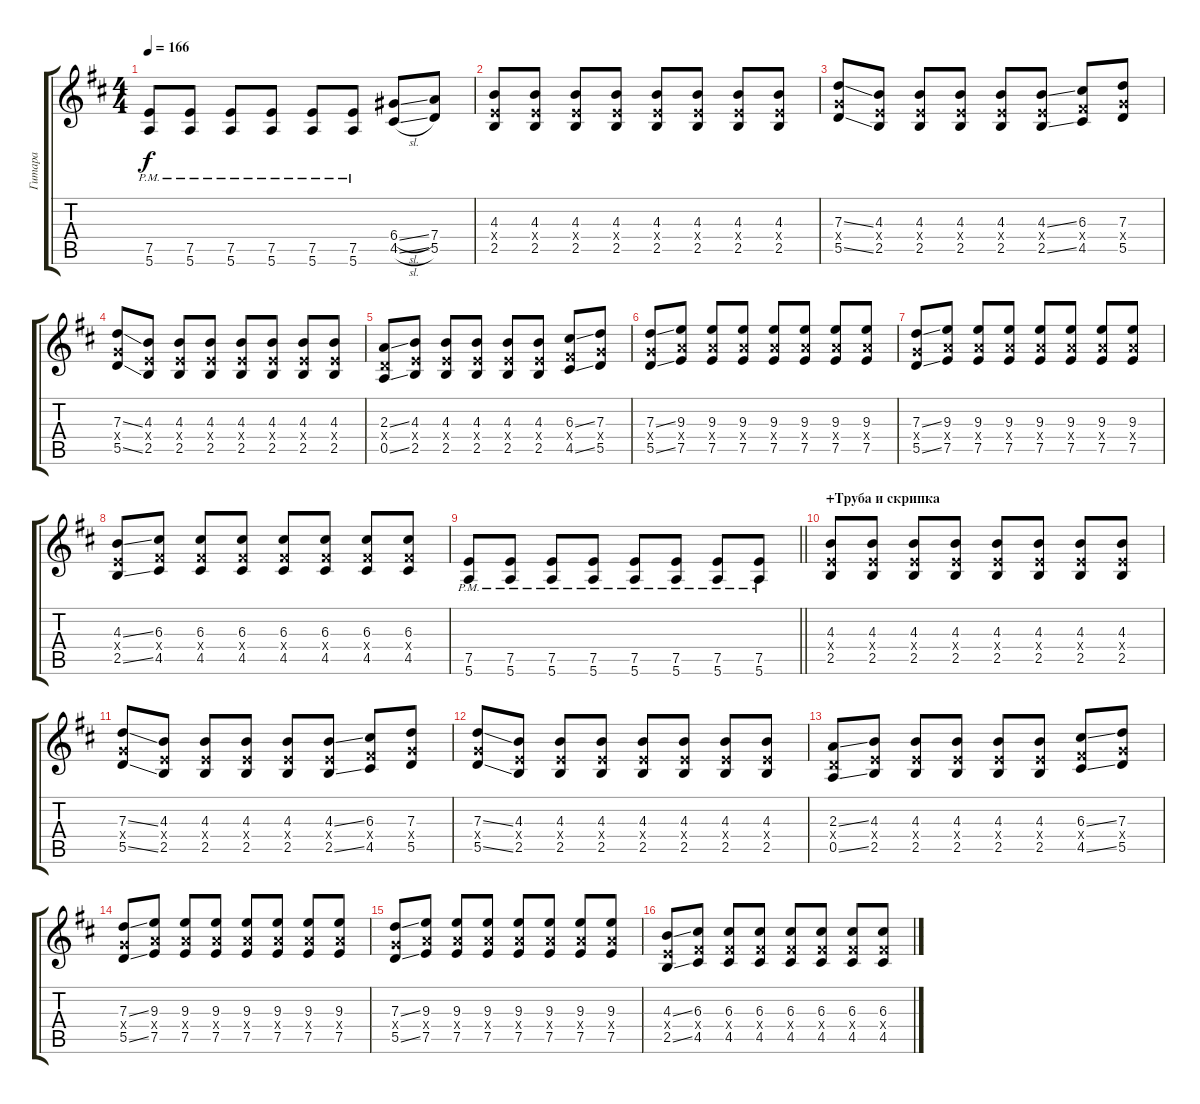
\track ("Гитара" "Гитара") {instrument distortionguitar}
\staff {score tabs}
\tuning (E4 B3 G3 D3 A2 E2) {hide}
\ts (4 4)
\tempo 166
\clef g2
\ks bminor
(7.5{pm} 5.6{pm}).8{dy f} (7.5{pm} 5.6{pm}).8 (7.5{pm} 5.6{pm}).8 (7.5{pm} 5.6{pm}).8 (7.5{pm} 5.6{pm}).8 (7.5{pm} 5.6{pm}).8 (6.4{sl} 4.5{sl}).8 (7.4 5.5).8 |
(4.3 2.4{x} 2.5).8 (4.3 2.4{x} 2.5).8 (4.3 2.4{x} 2.5).8 (4.3 2.4{x} 2.5).8 (4.3 2.4{x} 2.5).8 (4.3 2.4{x} 2.5).8 (4.3 2.4{x} 2.5).8 (4.3 2.4{x} 2.5).8 |
(7.3{ss} 5.4{x} 5.5{ss}).8 (4.3 2.4{x} 2.5).8 (4.3 2.4{x} 2.5).8 (4.3 2.4{x} 2.5).8 (4.3 2.4{x} 2.5).8 (4.3{ss} 2.4{x} 2.5{ss}).8 (6.3 4.4{x} 4.5).8 (7.3 5.4{x} 5.5).8 |
(7.3{ss} 5.4{x} 5.5{ss}).8 (4.3 2.4{x} 2.5).8 (4.3 2.4{x} 2.5).8 (4.3 2.4{x} 2.5).8 (4.3 2.4{x} 2.5).8 (4.3 2.4{x} 2.5).8 (4.3 2.4{x} 2.5).8 (4.3 2.4{x} 2.5).8 |
(2.3{ss} 0.4{x} 0.5{ss}).8 (4.3 2.4{x} 2.5).8 (4.3 2.4{x} 2.5).8 (4.3 2.4{x} 2.5).8 (4.3 2.4{x} 2.5).8 (4.3 2.4{x} 2.5).8 (6.3{ss} 4.4{x} 4.5{ss}).8 (7.3 5.4{x} 5.5).8 |
(7.3{ss} 5.4{x} 5.5{ss}).8 (9.3 7.4{x} 7.5).8 (9.3 7.4{x} 7.5).8 (9.3 7.4{x} 7.5).8 (9.3 7.4{x} 7.5).8 (9.3 7.4{x} 7.5).8 (9.3 7.4{x} 7.5).8 (9.3 7.4{x} 7.5).8 |
(7.3{ss} 5.4{x} 5.5{ss}).8 (9.3 7.4{x} 7.5).8 (9.3 7.4{x} 7.5).8 (9.3 7.4{x} 7.5).8 (9.3 7.4{x} 7.5).8 (9.3 7.4{x} 7.5).8 (9.3 7.4{x} 7.5).8 (9.3 7.4{x} 7.5).8 |
(4.3{ss} 2.4{x} 2.5{ss}).8 (6.3 4.4{x} 4.5).8 (6.3 4.4{x} 4.5).8 (6.3 4.4{x} 4.5).8 (6.3 4.4{x} 4.5).8 (6.3 4.4{x} 4.5).8 (6.3 4.4{x} 4.5).8 (6.3 4.4{x} 4.5).8 |
\barLineRight lightlight
(7.5{pm} 5.6{pm}).8 (7.5{pm} 5.6{pm}).8 (7.5{pm} 5.6{pm}).8 (7.5{pm} 5.6{pm}).8 (7.5{pm} 5.6{pm}).8 (7.5{pm} 5.6{pm}).8 (7.5{pm} 5.6{pm}).8 (7.5{pm} 5.6{pm}).8 |
\section ("" "+Труба и скрипка")
(4.3 2.4{x} 2.5).8 (4.3 2.4{x} 2.5).8 (4.3 2.4{x} 2.5).8 (4.3 2.4{x} 2.5).8 (4.3 2.4{x} 2.5).8 (4.3 2.4{x} 2.5).8 (4.3 2.4{x} 2.5).8 (4.3 2.4{x} 2.5).8 |
(7.3{ss} 5.4{x} 5.5{ss}).8 (4.3 2.4{x} 2.5).8 (4.3 2.4{x} 2.5).8 (4.3 2.4{x} 2.5).8 (4.3 2.4{x} 2.5).8 (4.3{ss} 2.4{x} 2.5{ss}).8 (6.3 4.4{x} 4.5).8 (7.3 5.4{x} 5.5).8 |
(7.3{ss} 5.4{x} 5.5{ss}).8 (4.3 2.4{x} 2.5).8 (4.3 2.4{x} 2.5).8 (4.3 2.4{x} 2.5).8 (4.3 2.4{x} 2.5).8 (4.3 2.4{x} 2.5).8 (4.3 2.4{x} 2.5).8 (4.3 2.4{x} 2.5).8 |
(2.3{ss} 0.4{x} 0.5{ss}).8 (4.3 2.4{x} 2.5).8 (4.3 2.4{x} 2.5).8 (4.3 2.4{x} 2.5).8 (4.3 2.4{x} 2.5).8 (4.3 2.4{x} 2.5).8 (6.3{ss} 4.4{x} 4.5{ss}).8 (7.3 5.4{x} 5.5).8 |
(7.3{ss} 5.4{x} 5.5{ss}).8 (9.3 7.4{x} 7.5).8 (9.3 7.4{x} 7.5).8 (9.3 7.4{x} 7.5).8 (9.3 7.4{x} 7.5).8 (9.3 7.4{x} 7.5).8 (9.3 7.4{x} 7.5).8 (9.3 7.4{x} 7.5).8 |
(7.3{ss} 5.4{x} 5.5{ss}).8 (9.3 7.4{x} 7.5).8 (9.3 7.4{x} 7.5).8 (9.3 7.4{x} 7.5).8 (9.3 7.4{x} 7.5).8 (9.3 7.4{x} 7.5).8 (9.3 7.4{x} 7.5).8 (9.3 7.4{x} 7.5).8 |
(4.3{ss} 2.4{x} 2.5{ss}).8 (6.3 4.4{x} 4.5).8 (6.3 4.4{x} 4.5).8 (6.3 4.4{x} 4.5).8 (6.3 4.4{x} 4.5).8 (6.3 4.4{x} 4.5).8 (6.3 4.4{x} 4.5).8 (6.3 4.4{x} 4.5).8
